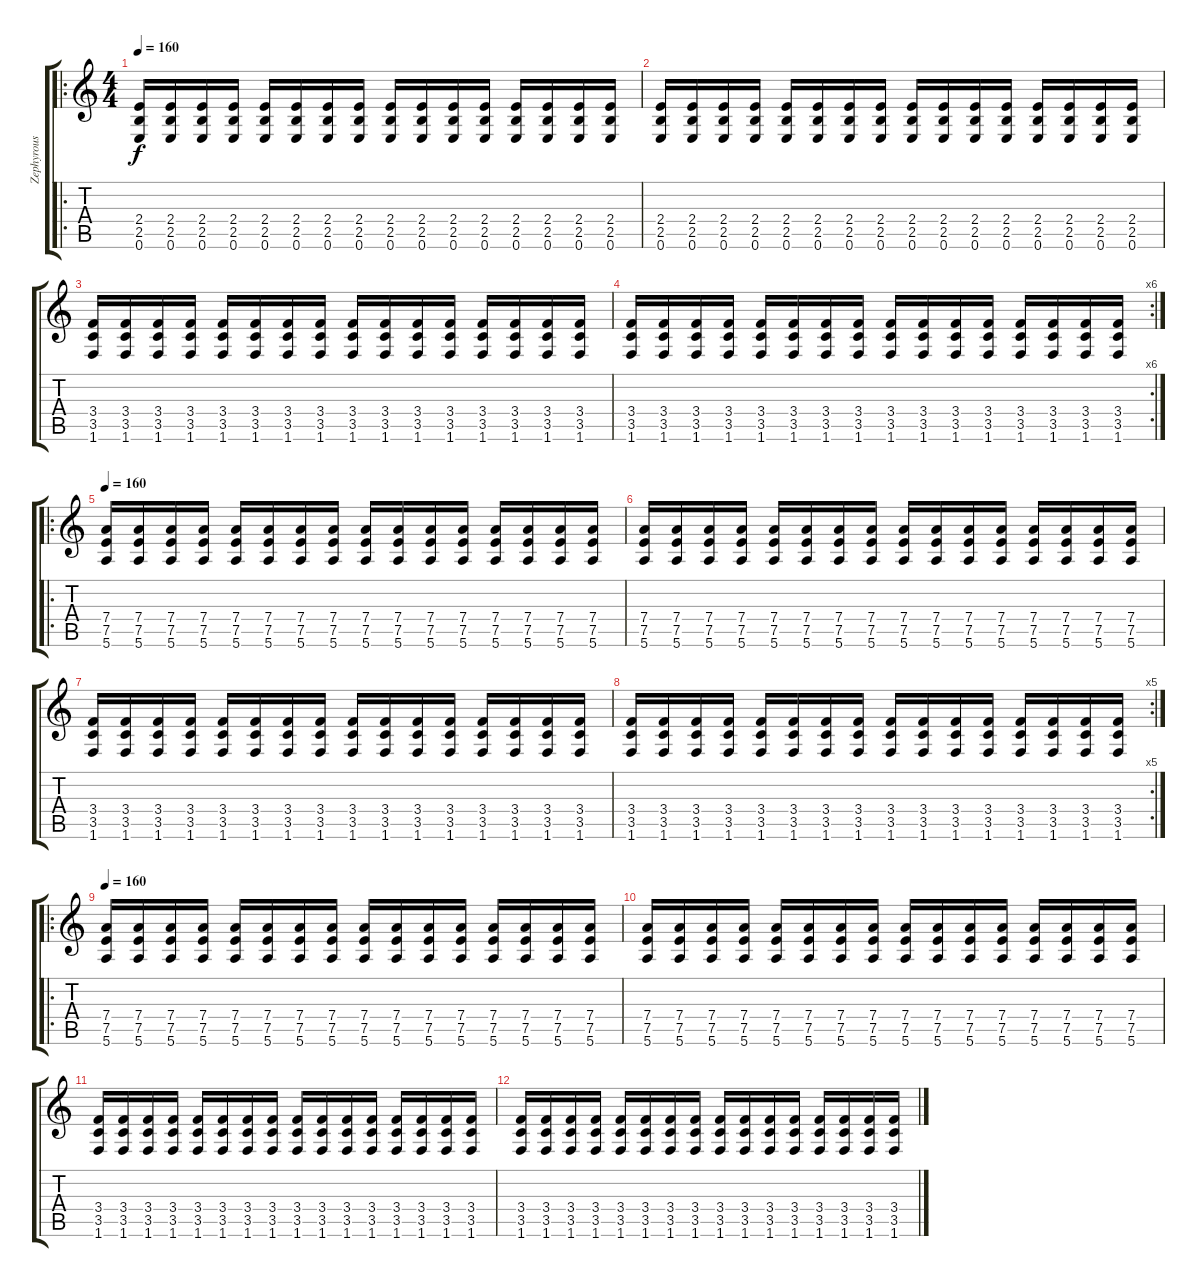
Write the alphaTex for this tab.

\track ("Zephyrous - Rythm Guitar" "Zephyrous ") {instrument overdrivenguitar}
\staff {score tabs}
\tuning (E4 B3 G3 D3 A2 E2) {hide}
\ro
\ts (4 4)
\tempo 160
\clef g2
\ks c
(2.4 2.5 0.6).16{dy f} (2.4 2.5 0.6).16 (2.4 2.5 0.6).16 (2.4 2.5 0.6).16 (2.4 2.5 0.6).16 (2.4 2.5 0.6).16 (2.4 2.5 0.6).16 (2.4 2.5 0.6).16 (2.4 2.5 0.6).16 (2.4 2.5 0.6).16 (2.4 2.5 0.6).16 (2.4 2.5 0.6).16 (2.4 2.5 0.6).16 (2.4 2.5 0.6).16 (2.4 2.5 0.6).16 (2.4 2.5 0.6).16 |
(2.4 2.5 0.6).16 (2.4 2.5 0.6).16 (2.4 2.5 0.6).16 (2.4 2.5 0.6).16 (2.4 2.5 0.6).16 (2.4 2.5 0.6).16 (2.4 2.5 0.6).16 (2.4 2.5 0.6).16 (2.4 2.5 0.6).16 (2.4 2.5 0.6).16 (2.4 2.5 0.6).16 (2.4 2.5 0.6).16 (2.4 2.5 0.6).16 (2.4 2.5 0.6).16 (2.4 2.5 0.6).16 (2.4 2.5 0.6).16 |
(3.4 3.5 1.6).16 (3.4 3.5 1.6).16 (3.4 3.5 1.6).16 (3.4 3.5 1.6).16 (3.4 3.5 1.6).16 (3.4 3.5 1.6).16 (3.4 3.5 1.6).16 (3.4 3.5 1.6).16 (3.4 3.5 1.6).16 (3.4 3.5 1.6).16 (3.4 3.5 1.6).16 (3.4 3.5 1.6).16 (3.4 3.5 1.6).16 (3.4 3.5 1.6).16 (3.4 3.5 1.6).16 (3.4 3.5 1.6).16 |
\rc 6
(3.4 3.5 1.6).16 (3.4 3.5 1.6).16 (3.4 3.5 1.6).16 (3.4 3.5 1.6).16 (3.4 3.5 1.6).16 (3.4 3.5 1.6).16 (3.4 3.5 1.6).16 (3.4 3.5 1.6).16 (3.4 3.5 1.6).16 (3.4 3.5 1.6).16 (3.4 3.5 1.6).16 (3.4 3.5 1.6).16 (3.4 3.5 1.6).16 (3.4 3.5 1.6).16 (3.4 3.5 1.6).16 (3.4 3.5 1.6).16 |
\ro
\tempo 160
(7.4 7.5 5.6).16 (7.4 7.5 5.6).16 (7.4 7.5 5.6).16 (7.4 7.5 5.6).16 (7.4 7.5 5.6).16 (7.4 7.5 5.6).16 (7.4 7.5 5.6).16 (7.4 7.5 5.6).16 (7.4 7.5 5.6).16 (7.4 7.5 5.6).16 (7.4 7.5 5.6).16 (7.4 7.5 5.6).16 (7.4 7.5 5.6).16 (7.4 7.5 5.6).16 (7.4 7.5 5.6).16 (7.4 7.5 5.6).16 |
(7.4 7.5 5.6).16 (7.4 7.5 5.6).16 (7.4 7.5 5.6).16 (7.4 7.5 5.6).16 (7.4 7.5 5.6).16 (7.4 7.5 5.6).16 (7.4 7.5 5.6).16 (7.4 7.5 5.6).16 (7.4 7.5 5.6).16 (7.4 7.5 5.6).16 (7.4 7.5 5.6).16 (7.4 7.5 5.6).16 (7.4 7.5 5.6).16 (7.4 7.5 5.6).16 (7.4 7.5 5.6).16 (7.4 7.5 5.6).16 |
(3.4 3.5 1.6).16 (3.4 3.5 1.6).16 (3.4 3.5 1.6).16 (3.4 3.5 1.6).16 (3.4 3.5 1.6).16 (3.4 3.5 1.6).16 (3.4 3.5 1.6).16 (3.4 3.5 1.6).16 (3.4 3.5 1.6).16 (3.4 3.5 1.6).16 (3.4 3.5 1.6).16 (3.4 3.5 1.6).16 (3.4 3.5 1.6).16 (3.4 3.5 1.6).16 (3.4 3.5 1.6).16 (3.4 3.5 1.6).16 |
\rc 5
(3.4 3.5 1.6).16 (3.4 3.5 1.6).16 (3.4 3.5 1.6).16 (3.4 3.5 1.6).16 (3.4 3.5 1.6).16 (3.4 3.5 1.6).16 (3.4 3.5 1.6).16 (3.4 3.5 1.6).16 (3.4 3.5 1.6).16 (3.4 3.5 1.6).16 (3.4 3.5 1.6).16 (3.4 3.5 1.6).16 (3.4 3.5 1.6).16 (3.4 3.5 1.6).16 (3.4 3.5 1.6).16 (3.4 3.5 1.6).16 |
\ro
\tempo 160
(7.4 7.5 5.6).16 (7.4 7.5 5.6).16 (7.4 7.5 5.6).16 (7.4 7.5 5.6).16 (7.4 7.5 5.6).16 (7.4 7.5 5.6).16 (7.4 7.5 5.6).16 (7.4 7.5 5.6).16 (7.4 7.5 5.6).16 (7.4 7.5 5.6).16 (7.4 7.5 5.6).16 (7.4 7.5 5.6).16 (7.4 7.5 5.6).16 (7.4 7.5 5.6).16 (7.4 7.5 5.6).16 (7.4 7.5 5.6).16 |
(7.4 7.5 5.6).16 (7.4 7.5 5.6).16 (7.4 7.5 5.6).16 (7.4 7.5 5.6).16 (7.4 7.5 5.6).16 (7.4 7.5 5.6).16 (7.4 7.5 5.6).16 (7.4 7.5 5.6).16 (7.4 7.5 5.6).16 (7.4 7.5 5.6).16 (7.4 7.5 5.6).16 (7.4 7.5 5.6).16 (7.4 7.5 5.6).16 (7.4 7.5 5.6).16 (7.4 7.5 5.6).16 (7.4 7.5 5.6).16 |
(3.4 3.5 1.6).16 (3.4 3.5 1.6).16 (3.4 3.5 1.6).16 (3.4 3.5 1.6).16 (3.4 3.5 1.6).16 (3.4 3.5 1.6).16 (3.4 3.5 1.6).16 (3.4 3.5 1.6).16 (3.4 3.5 1.6).16 (3.4 3.5 1.6).16 (3.4 3.5 1.6).16 (3.4 3.5 1.6).16 (3.4 3.5 1.6).16 (3.4 3.5 1.6).16 (3.4 3.5 1.6).16 (3.4 3.5 1.6).16 |
(3.4 3.5 1.6).16 (3.4 3.5 1.6).16 (3.4 3.5 1.6).16 (3.4 3.5 1.6).16 (3.4 3.5 1.6).16 (3.4 3.5 1.6).16 (3.4 3.5 1.6).16 (3.4 3.5 1.6).16 (3.4 3.5 1.6).16 (3.4 3.5 1.6).16 (3.4 3.5 1.6).16 (3.4 3.5 1.6).16 (3.4 3.5 1.6).16 (3.4 3.5 1.6).16 (3.4 3.5 1.6).16 (3.4 3.5 1.6).16
